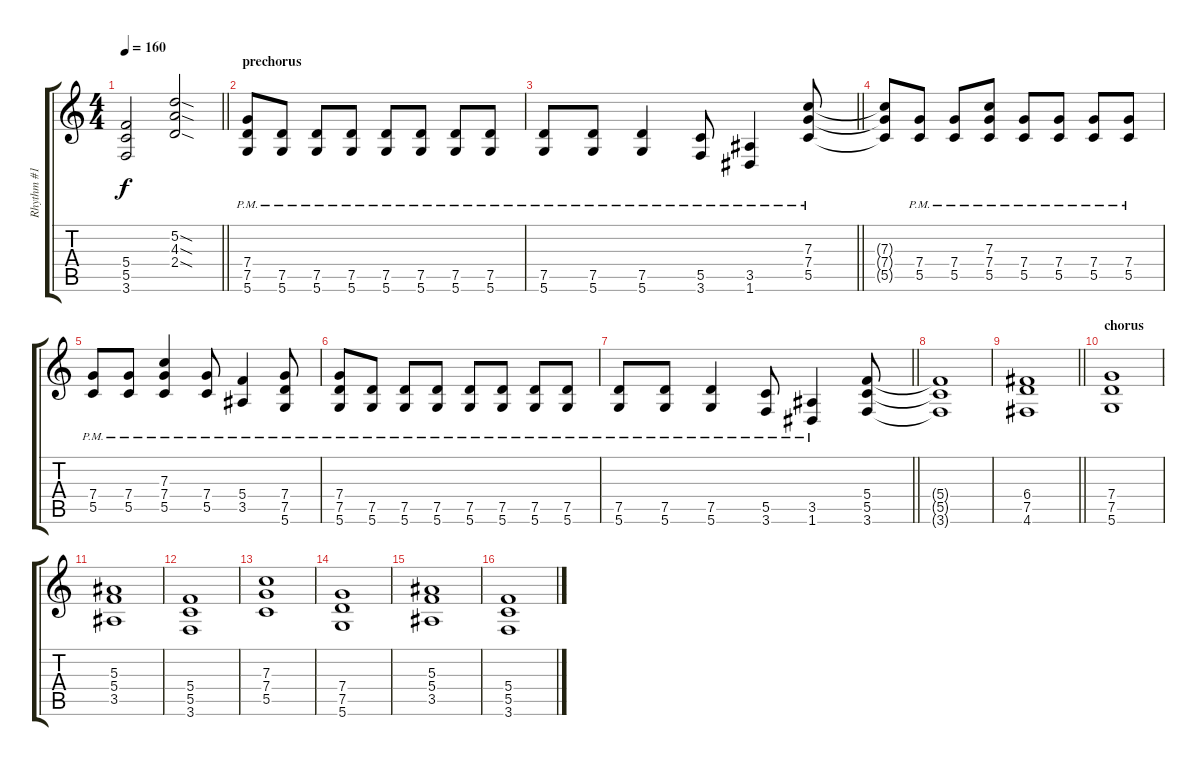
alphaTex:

\track ("Rhythm #1" "Rhythm #1") {instrument distortionguitar}
\staff {score tabs}
\tuning (D4 A3 F3 C3 G2 D2) {hide}
\ts (4 4)
\tempo 160
\clef g2
\barLineRight lightlight
\ks aminor
(5.4{t} 5.5{t} 3.6{t}).2{dy f} (5.2{sod} 4.3{sod} 2.4{sod}).2 |
\section ("" "prechorus")
(7.4{pm} 7.5{pm} 5.6{pm}).8 (7.5{pm} 5.6{pm}).8 (7.5{pm} 5.6{pm}).8 (7.5{pm} 5.6{pm}).8 (7.5{pm} 5.6{pm}).8 (7.5{pm} 5.6{pm}).8 (7.5{pm} 5.6{pm}).8 (7.5{pm} 5.6{pm}).8 |
\barLineRight lightlight
(7.5{pm} 5.6{pm}).8 (7.5{pm} 5.6{pm}).8 (7.5{pm} 5.6{pm}).4 (5.5{pm} 3.6{pm}).8 (3.5{pm} 1.6{pm}).4 (7.3{pm} 7.4{pm} 5.5{pm}).8 |
(7.3{t} 7.4{t} 5.5{t}).8 (7.4{pm} 5.5{pm}).8 (7.4{pm} 5.5{pm}).8 (7.3{pm} 7.4{pm} 5.5{pm}).8 (7.4{pm} 5.5{pm}).8 (7.4{pm} 5.5{pm}).8 (7.4{pm} 5.5{pm}).8 (7.4{pm} 5.5{pm}).8 |
(7.4{pm} 5.5{pm}).8 (7.4{pm} 5.5{pm}).8 (7.3{pm} 7.4{pm} 5.5{pm}).4 (7.4{pm} 5.5{pm}).8 (5.4{pm} 3.5{pm}).4 (7.4{pm} 7.5{pm} 5.6{pm}).8 |
(7.4{pm} 7.5{pm} 5.6{pm}).8 (7.5{pm} 5.6{pm}).8 (7.5{pm} 5.6{pm}).8 (7.5{pm} 5.6{pm}).8 (7.5{pm} 5.6{pm}).8 (7.5{pm} 5.6{pm}).8 (7.5{pm} 5.6{pm}).8 (7.5{pm} 5.6{pm}).8 |
\barLineRight lightlight
(7.5{pm} 5.6{pm}).8 (7.5{pm} 5.6{pm}).8 (7.5{pm} 5.6{pm}).4 (5.5{pm} 3.6{pm}).8 (3.5{pm} 1.6{pm}).4 (5.4 5.5 3.6).8 |
(5.4{t} 5.5{t} 3.6{t}).1 |
\barLineRight lightlight
(6.4 7.5 4.6).1 |
\section ("" "chorus")
(7.4 7.5 5.6).1 |
(5.3 5.4 3.5).1 |
(5.4 5.5 3.6).1 |
(7.3 7.4 5.5).1 |
(7.4 7.5 5.6).1 |
(5.3 5.4 3.5).1 |
(5.4 5.5 3.6).1
